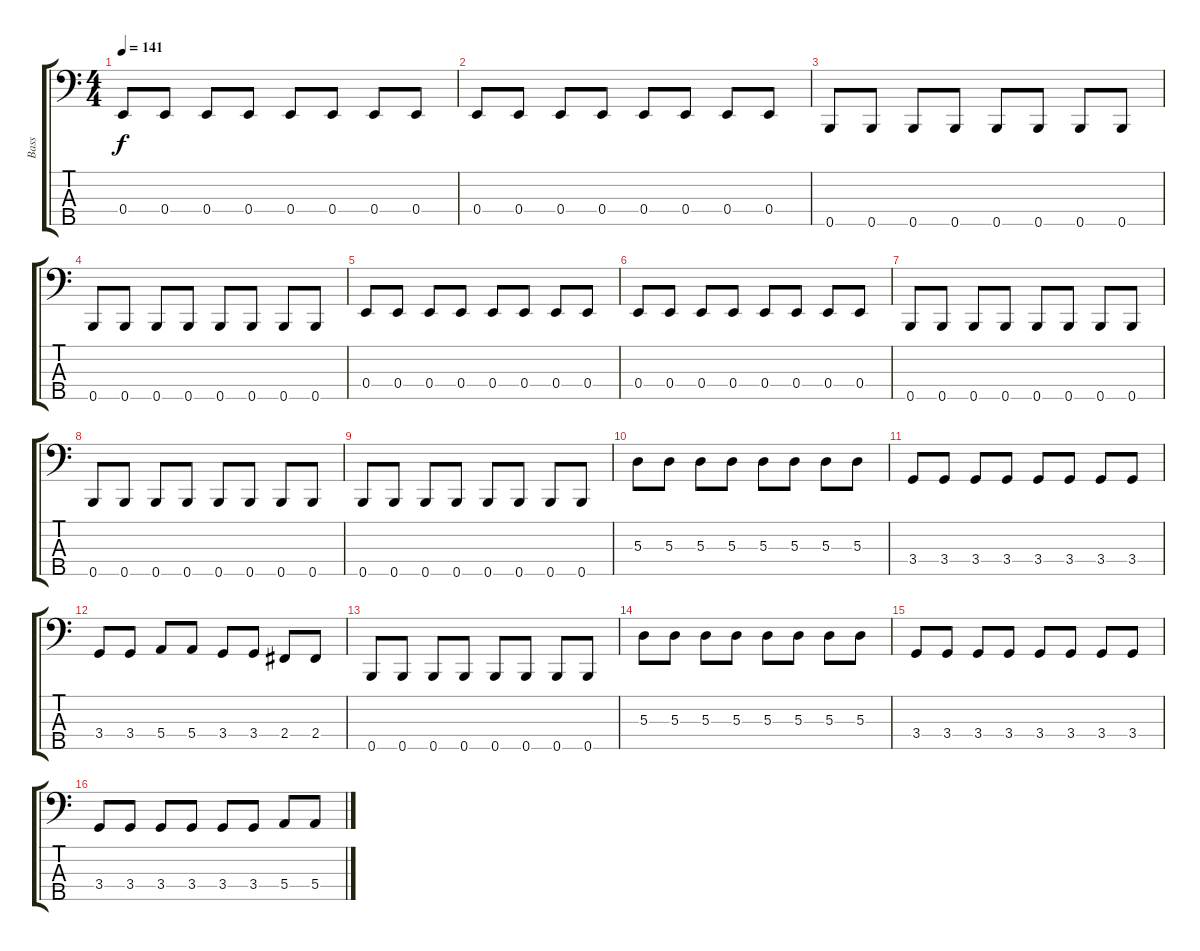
\track ("Bass" "Bass") {instrument electricbasspick}
\staff {score tabs}
\tuning (G2 D2 A1 E1 B0) {hide}
\ts (4 4)
\tempo 141
\clef f4
\ks c
0.4.8{dy f} 0.4.8 0.4.8 0.4.8 0.4.8 0.4.8 0.4.8 0.4.8 |
0.4.8 0.4.8 0.4.8 0.4.8 0.4.8 0.4.8 0.4.8 0.4.8 |
0.5.8 0.5.8 0.5.8 0.5.8 0.5.8 0.5.8 0.5.8 0.5.8 |
0.5.8 0.5.8 0.5.8 0.5.8 0.5.8 0.5.8 0.5.8 0.5.8 |
0.4.8 0.4.8 0.4.8 0.4.8 0.4.8 0.4.8 0.4.8 0.4.8 |
0.4.8 0.4.8 0.4.8 0.4.8 0.4.8 0.4.8 0.4.8 0.4.8 |
0.5.8 0.5.8 0.5.8 0.5.8 0.5.8 0.5.8 0.5.8 0.5.8 |
0.5.8 0.5.8 0.5.8 0.5.8 0.5.8 0.5.8 0.5.8 0.5.8 |
\section ("" "")
0.5.8 0.5.8 0.5.8 0.5.8 0.5.8 0.5.8 0.5.8 0.5.8 |
5.3.8 5.3.8 5.3.8 5.3.8 5.3.8 5.3.8 5.3.8 5.3.8 |
3.4.8 3.4.8 3.4.8 3.4.8 3.4.8 3.4.8 3.4.8 3.4.8 |
3.4.8 3.4.8 5.4.8 5.4.8 3.4.8 3.4.8 2.4.8 2.4.8 |
0.5.8 0.5.8 0.5.8 0.5.8 0.5.8 0.5.8 0.5.8 0.5.8 |
5.3.8 5.3.8 5.3.8 5.3.8 5.3.8 5.3.8 5.3.8 5.3.8 |
3.4.8 3.4.8 3.4.8 3.4.8 3.4.8 3.4.8 3.4.8 3.4.8 |
3.4.8 3.4.8 3.4.8 3.4.8 3.4.8 3.4.8 5.4.8 5.4.8
